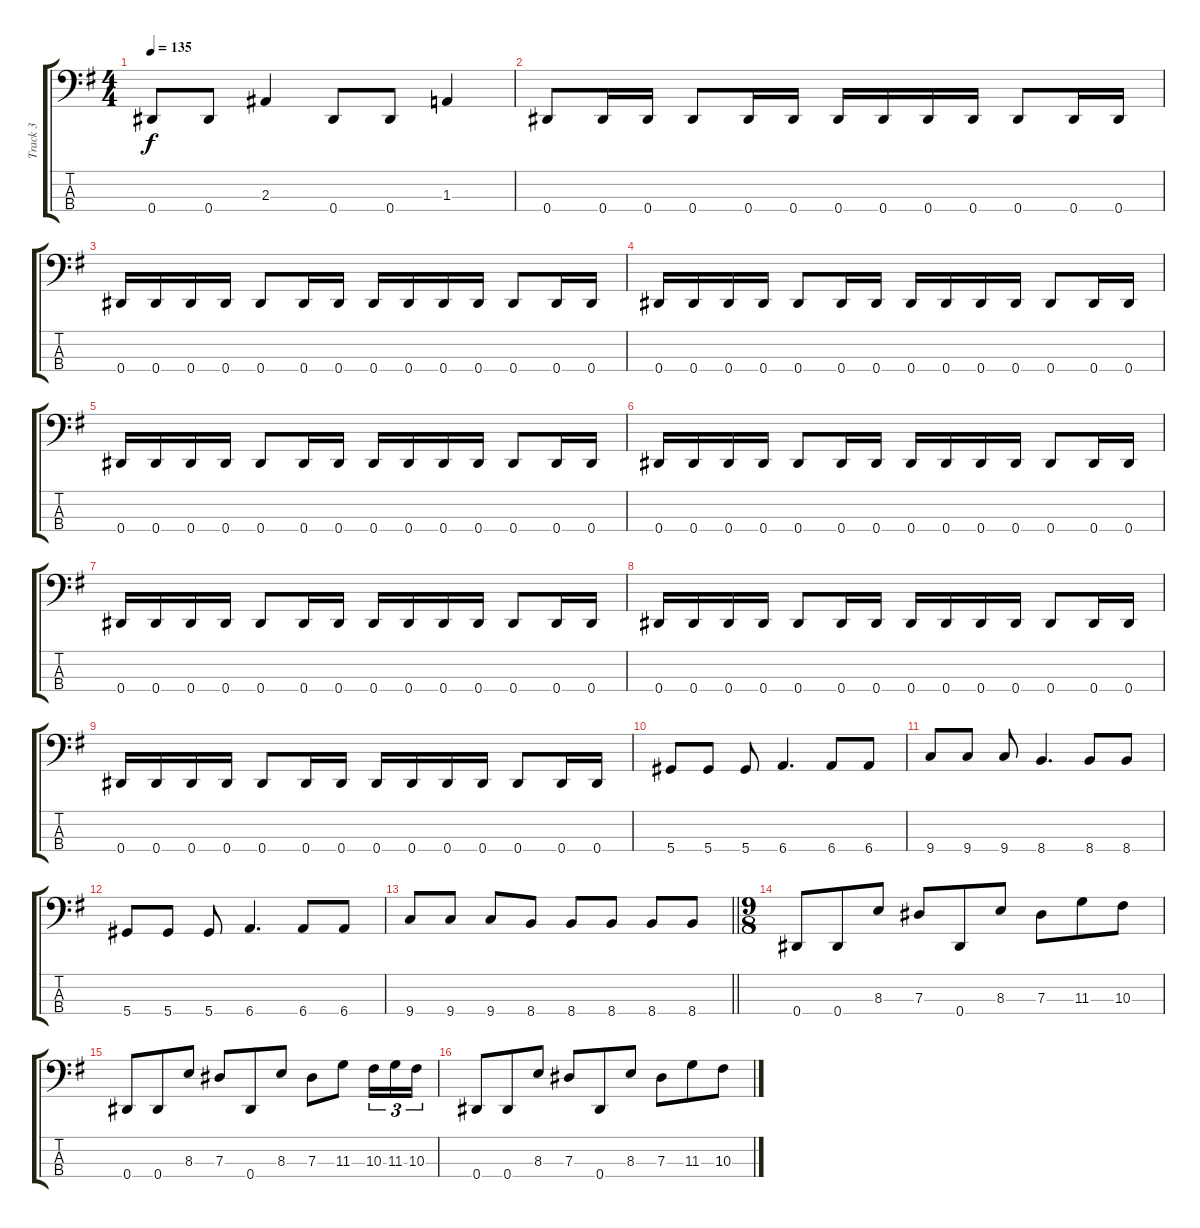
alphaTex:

\track ("Track 3" "Track 3") {instrument electricbassfinger}
\staff {score tabs}
\tuning (Gb2 Db2 Ab1 Eb1) {hide}
\ts (4 4)
\tempo 135
\clef f4
\ks eminor
0.4.8{dy f} 0.4.8 2.3.4 0.4.8 0.4.8 1.3.4 |
0.4.8 0.4.16 0.4.16 0.4.8 0.4.16 0.4.16 0.4.16 0.4.16 0.4.16 0.4.16 0.4.8 0.4.16 0.4.16 |
0.4.16 0.4.16 0.4.16 0.4.16 0.4.8 0.4.16 0.4.16 0.4.16 0.4.16 0.4.16 0.4.16 0.4.8 0.4.16 0.4.16 |
0.4.16 0.4.16 0.4.16 0.4.16 0.4.8 0.4.16 0.4.16 0.4.16 0.4.16 0.4.16 0.4.16 0.4.8 0.4.16 0.4.16 |
0.4.16 0.4.16 0.4.16 0.4.16 0.4.8 0.4.16 0.4.16 0.4.16 0.4.16 0.4.16 0.4.16 0.4.8 0.4.16 0.4.16 |
0.4.16 0.4.16 0.4.16 0.4.16 0.4.8 0.4.16 0.4.16 0.4.16 0.4.16 0.4.16 0.4.16 0.4.8 0.4.16 0.4.16 |
0.4.16 0.4.16 0.4.16 0.4.16 0.4.8 0.4.16 0.4.16 0.4.16 0.4.16 0.4.16 0.4.16 0.4.8 0.4.16 0.4.16 |
0.4.16 0.4.16 0.4.16 0.4.16 0.4.8 0.4.16 0.4.16 0.4.16 0.4.16 0.4.16 0.4.16 0.4.8 0.4.16 0.4.16 |
0.4.16 0.4.16 0.4.16 0.4.16 0.4.8 0.4.16 0.4.16 0.4.16 0.4.16 0.4.16 0.4.16 0.4.8 0.4.16 0.4.16 |
5.4.8 5.4.8 5.4.8 6.4.4{d} 6.4.8 6.4.8 |
9.4.8 9.4.8 9.4.8 8.4.4{d} 8.4.8 8.4.8 |
5.4.8 5.4.8 5.4.8 6.4.4{d} 6.4.8 6.4.8 |
\barLineRight lightlight
9.4.8 9.4.8 9.4.8 8.4.8 8.4.8 8.4.8 8.4.8 8.4.8 |
\ts (9 8)
0.4.8 0.4.8 8.3.8 7.3.8 0.4.8 8.3.8 7.3.8 11.3.8 10.3.8 |
0.4.8 0.4.8 8.3.8 7.3.8 0.4.8 8.3.8 7.3.8 11.3.8 10.3.16{tu (3 2)} 11.3.16{tu (3 2)} 10.3.16{tu (3 2)} |
0.4.8 0.4.8 8.3.8 7.3.8 0.4.8 8.3.8 7.3.8 11.3.8 10.3.8
